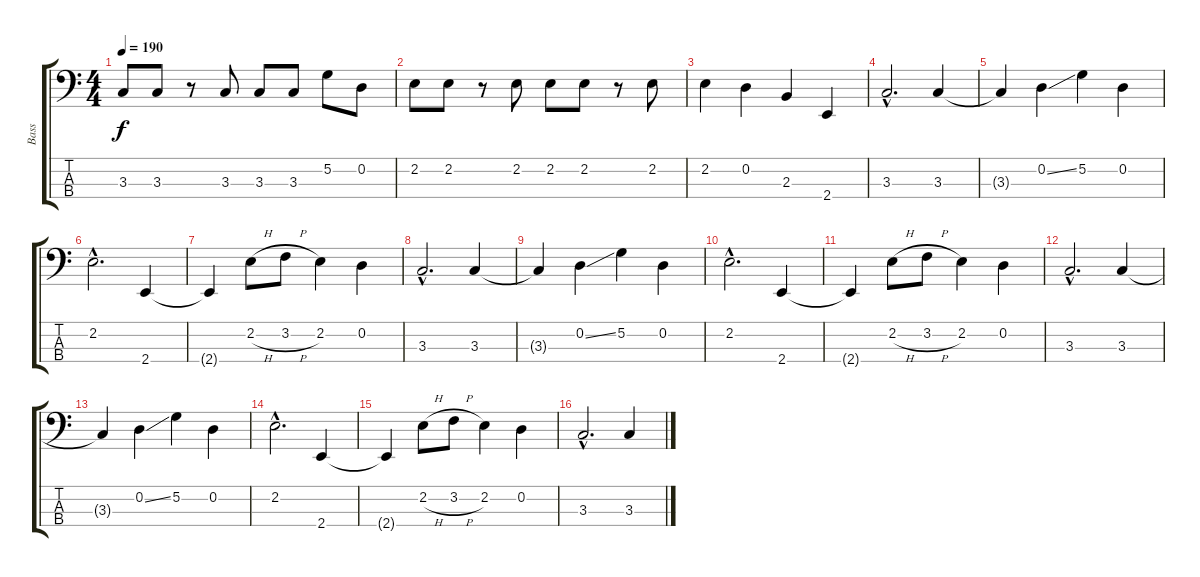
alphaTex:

\track ("Bass" "Bass") {instrument electricbassfinger}
\staff {score tabs}
\tuning (G2 D2 A1 D1) {hide}
\ts (4 4)
\tempo 190
\clef f4
\ks c
3.3.8{dy f} 3.3.8 r.8 3.3.8 3.3.8 3.3.8 5.2.8 0.2.8 |
2.2.8 2.2.8 r.8 2.2.8 2.2.8 2.2.8 r.8 2.2.8 |
2.2.4 0.2.4 2.3.4 2.4.4 |
3.3{hac}.2{d} 3.3.4 |
3.3{t}.4 0.2{ss}.4 5.2.4 0.2.4 |
2.2{hac}.2{d} 2.4.4 |
2.4{t}.4 2.2{h}.8 3.2{h}.8 2.2.4 0.2.4 |
3.3{hac}.2{d} 3.3.4 |
3.3{t}.4 0.2{ss}.4 5.2.4 0.2.4 |
2.2{hac}.2{d} 2.4.4 |
2.4{t}.4 2.2{h}.8 3.2{h}.8 2.2.4 0.2.4 |
3.3{hac}.2{d} 3.3.4 |
3.3{t}.4 0.2{ss}.4 5.2.4 0.2.4 |
2.2{hac}.2{d} 2.4.4 |
2.4{t}.4 2.2{h}.8 3.2{h}.8 2.2.4 0.2.4 |
3.3{hac}.2{d} 3.3.4
